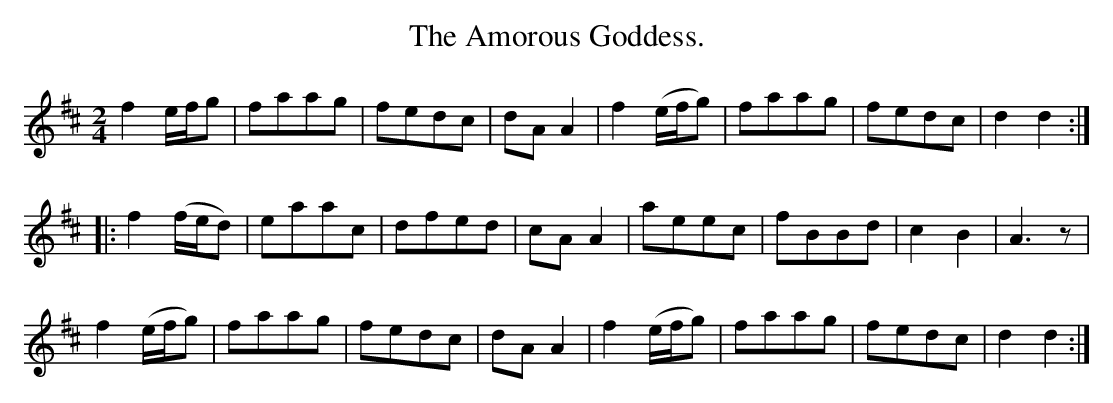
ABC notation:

X:1
T:The Amorous Goddess.
M:2/4
L:1/8
K:D
f2 e/f/g |faag|fedc|dAA2|f2(e/f/g)|faag|fedc|d2d2::
f2(f/e/d)|eaac|dfed|cAA2|aeec     |fBBd|c2B2|A3 z |
f2(e/f/g)|faag|fedc|dAA2|f2(e/f/g)|faag|fedc|d2d2:|
